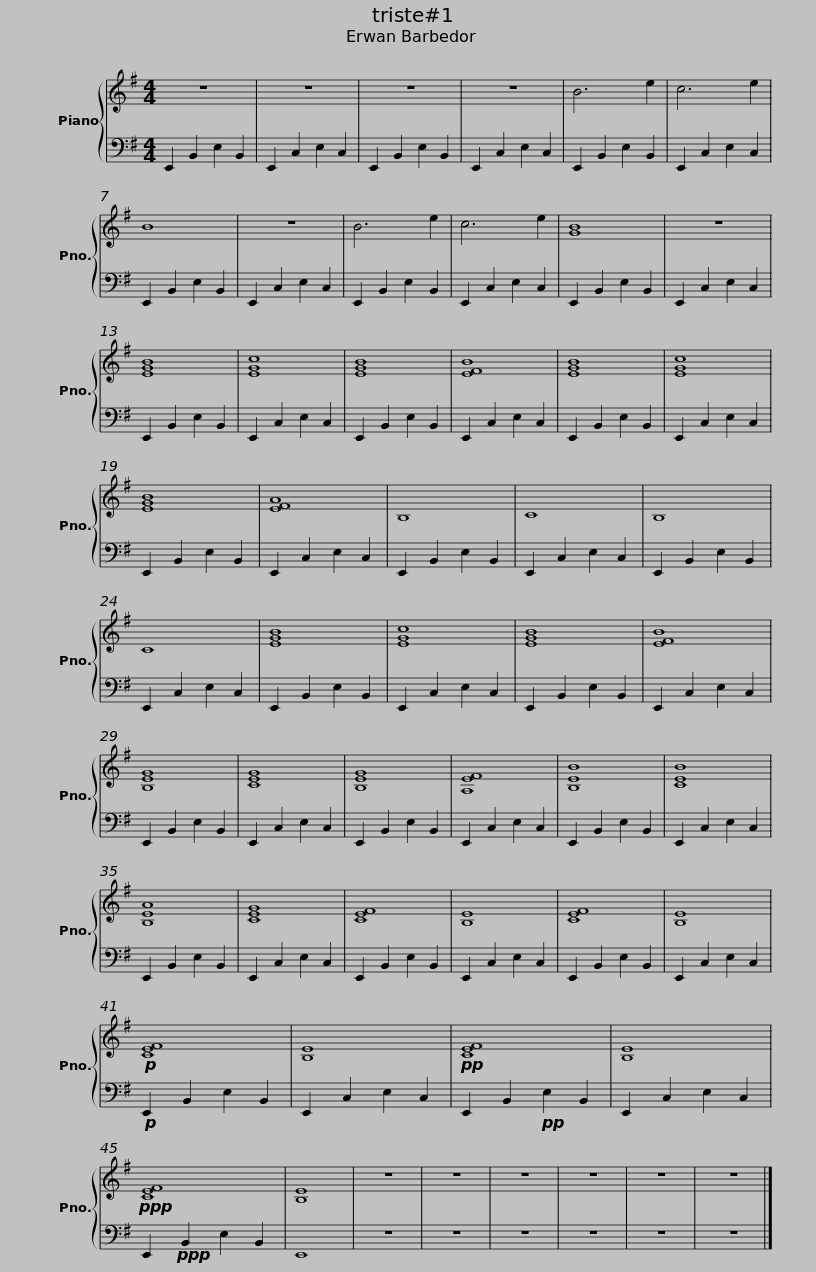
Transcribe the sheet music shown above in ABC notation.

X:1
%%score { 1 | 2 }
L:1/8
M:4/4
I:linebreak $
K:G
V:1 treble
V:2 bass
V:1
 z8 | z8 | z8 | z8 | B6 e2 | %5
 c6 e2 | B8 | z8 |$ B6 e2 | c6 e2 | %10
 [GB]8 | z8 | [EGB]8 | [EGc]8 | [EGB]8 | %15
 [EFB]8 | [EGB]8 |$ [EGc]8 | [EGB]8 | [EFA]8 | %20
 B,8 | C8 | B,8 | C8 | [EGB]8 | %25
 [EGc]8 |$ [EGB]8 | [EFB]8 | [B,EG]8 | [CEG]8 | %30
 [B,EG]8 | [A,EF]8 | [B,EB]8 | [CEB]8 |$ [B,EA]8 | %35
 [CEG]8 | [CEF]8 | [B,E]8 | [CEF]8 | [B,E]8 | %40
!p! [CEF]8 | [B,E]8 |$!pp! [CEF]8 | [B,E]8 |!ppp! [CEF]8 | %45
 [B,E]8 | z8 | z8 | z8 | z8 | %50
 z8 | z8 |] %52
V:2
 E,,2 B,,2 E,2 B,,2 | E,,2 C,2 E,2 C,2 | E,,2 B,,2 E,2 B,,2 | E,,2 C,2 E,2 C,2 | E,,2 B,,2 E,2 B,,2 | %5
 E,,2 C,2 E,2 C,2 | E,,2 B,,2 E,2 B,,2 | E,,2 C,2 E,2 C,2 |$ E,,2 B,,2 E,2 B,,2 | E,,2 C,2 E,2 C,2 | %10
 E,,2 B,,2 E,2 B,,2 | E,,2 C,2 E,2 C,2 | E,,2 B,,2 E,2 B,,2 | E,,2 C,2 E,2 C,2 | E,,2 B,,2 E,2 B,,2 | %15
 E,,2 C,2 E,2 C,2 | E,,2 B,,2 E,2 B,,2 |$ E,,2 C,2 E,2 C,2 | E,,2 B,,2 E,2 B,,2 | E,,2 C,2 E,2 C,2 | %20
 E,,2 B,,2 E,2 B,,2 | E,,2 C,2 E,2 C,2 | E,,2 B,,2 E,2 B,,2 | E,,2 C,2 E,2 C,2 | E,,2 B,,2 E,2 B,,2 | %25
 E,,2 C,2 E,2 C,2 |$ E,,2 B,,2 E,2 B,,2 | E,,2 C,2 E,2 C,2 | E,,2 B,,2 E,2 B,,2 | E,,2 C,2 E,2 C,2 | %30
 E,,2 B,,2 E,2 B,,2 | E,,2 C,2 E,2 C,2 | E,,2 B,,2 E,2 B,,2 | E,,2 C,2 E,2 C,2 |$ E,,2 B,,2 E,2 B,,2 | %35
 E,,2 C,2 E,2 C,2 | E,,2 B,,2 E,2 B,,2 | E,,2 C,2 E,2 C,2 | E,,2 B,,2 E,2 B,,2 | E,,2 C,2 E,2 C,2 | %40
!p! E,,2 B,,2 E,2 B,,2 | E,,2 C,2 E,2 C,2 |$ E,,2 B,,2!pp! E,2 B,,2 | E,,2 C,2 E,2 C,2 | E,,2!ppp! B,,2 E,2 B,,2 | %45
 E,,8 | z8 | z8 | z8 | z8 | %50
 z8 | z8 |] %52
